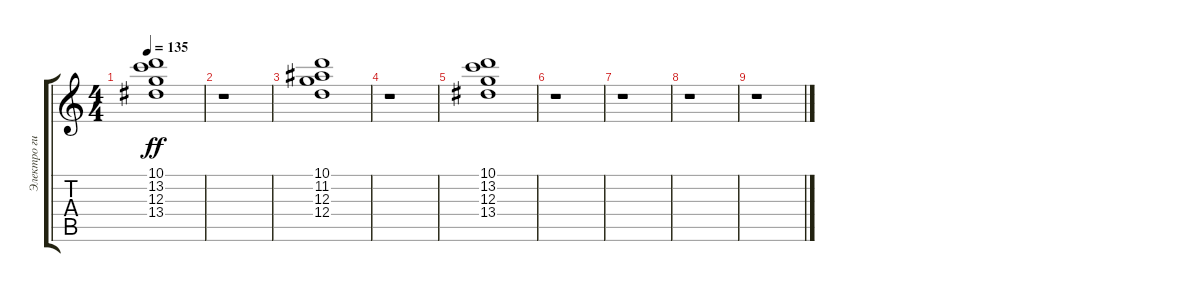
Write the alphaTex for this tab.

\track ("Электро гитара" "Электро ги") {instrument electricguitarclean}
\staff {score tabs}
\tuning (E4 B3 G3 D3 A2 E2) {hide}
\ts (4 4)
\tempo 135
\clef g2
\ks c
(10.1 13.2 12.3 13.4).1{dy ff} |
r.1 |
(10.1 11.2 12.3 12.4).1 |
r.1 |
(10.1 13.2 12.3 13.4).1 |
r.1 |
r.1 |
r.1 |
r.1
